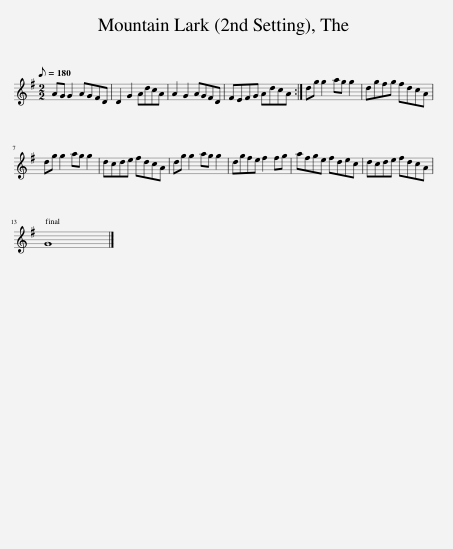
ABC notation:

X:1
L:1/8
Q:1/8=180
M:2/2
I:linebreak $
K:G
V:1 treble
V:1
 AG G2 AGFD | D2 G2 AdcA | A2 G2 AGFD | FEFG AdcA :| dg g2 ag g2 | %5
 dgfg fdcA |$ dg g2 ag g2 | dcde fdcA | dg g2 ag g2 | dgfe f2 fg | %10
 afge fdec | dcde fdcA |$ G8 |] %13
